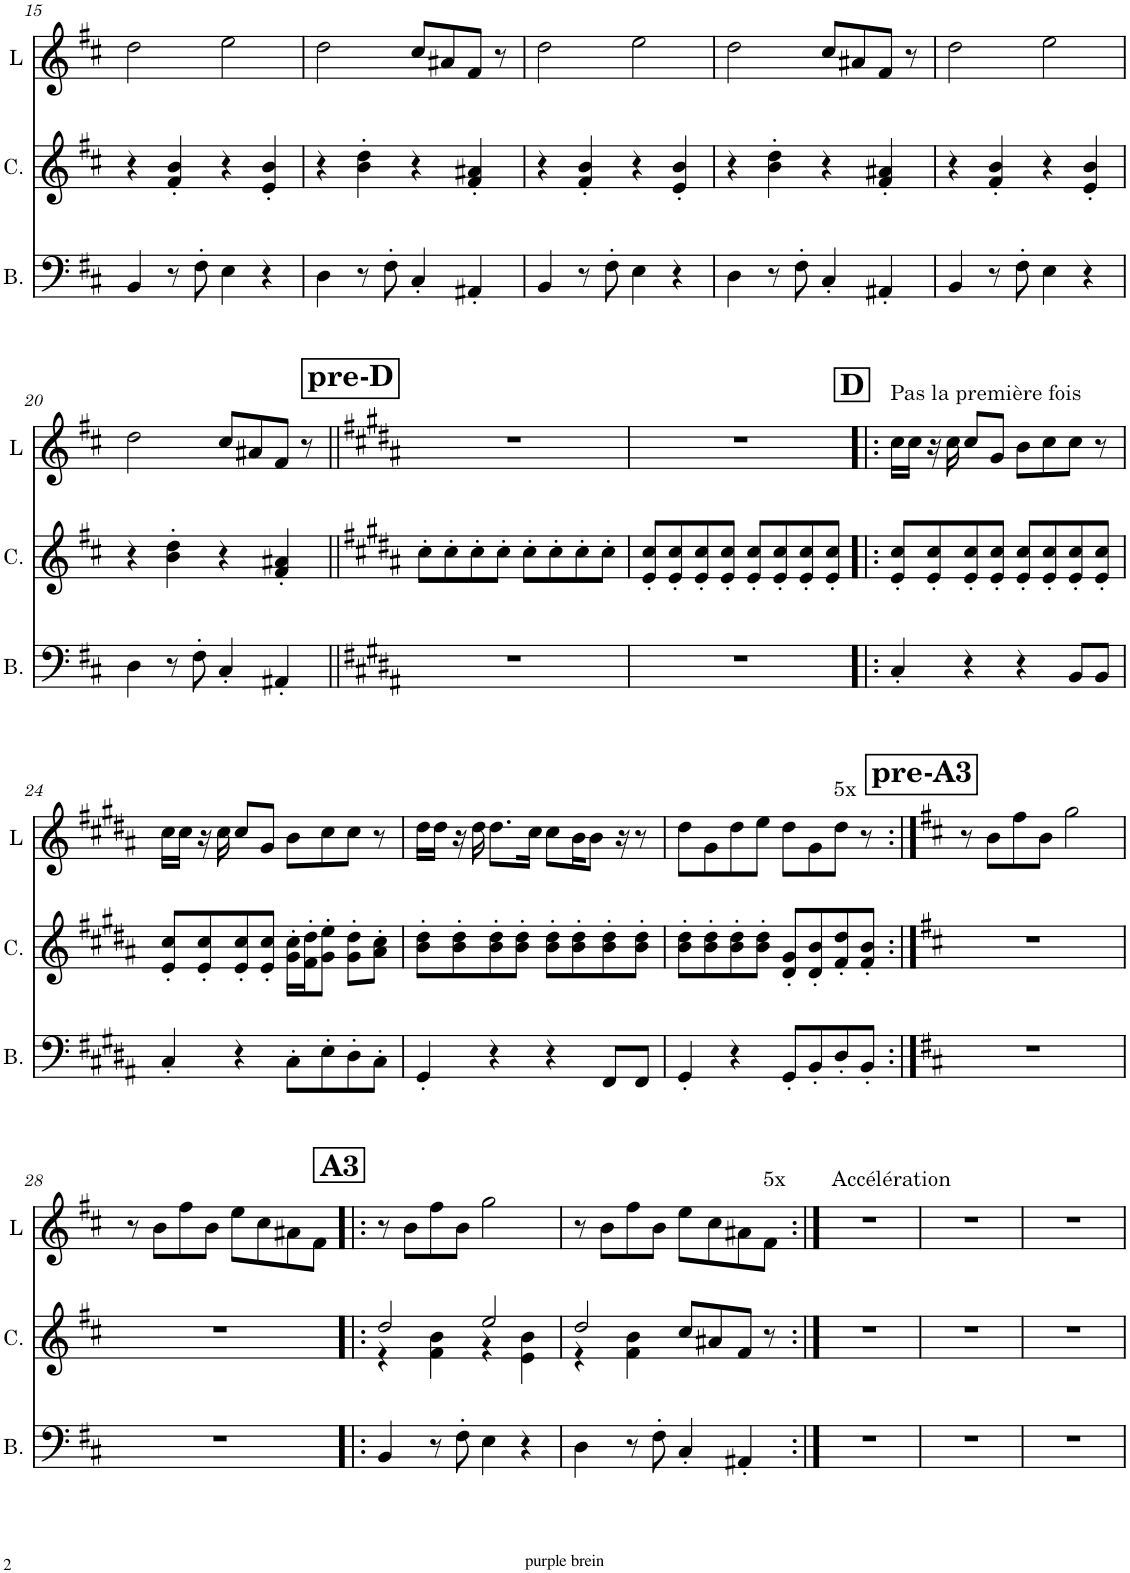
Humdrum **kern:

**kern	**kern	**kern
*part3	*part2	*part1
*staff3	*staff2	*staff1
*I"Bass	*I"Chords	*I"Lead
*I'B.	*I'C.	*I'L
!!LO:PB:g=z
*clefF4	*clefG2	*clefG2
*	*Trd1c2	*Trd1c2
*k[f#c#]	*k[f#c#]	*k[f#c#]
*M4/4	*M4/4	*M4/4
=15	=15	=15
4BB/	4r	2dd\
8r	4f#/' 4b/'	.
8F#'\	.	.
4E\	4r	2ee\
4r	4e/' 4b/'	.
=16	=16	=16
4D\	4r	2dd\
8r	4b\' 4dd\'	.
8F#'\	.	.
4C#'/	4r	8cc#/L
.	.	8a#X/
4AA#X'/	4f#/' 4a#X/'	8f#/J
.	.	8r
=17	=17	=17
4BB/	4r	2dd\
8r	4f#/' 4b/'	.
8F#'\	.	.
4E\	4r	2ee\
4r	4e/' 4b/'	.
=18	=18	=18
4D\	4r	2dd\
8r	4b\' 4dd\'	.
8F#'\	.	.
4C#'/	4r	8cc#/L
.	.	8a#X/
4AA#X'/	4f#/' 4a#X/'	8f#/J
.	.	8r
=19	=19	=19
4BB/	4r	2dd\
8r	4f#/' 4b/'	.
8F#'\	.	.
4E\	4r	2ee\
4r	4e/' 4b/'	.
!!LO:LB:g=z
=20	=20	=20
4D\	4r	2dd\
8r	4b\' 4dd\'	.
8F#'\	.	.
4C#'/	4r	8cc#/L
.	.	8a#X/
4AA#X'/	4f#/' 4a#X/'	8f#/J
.	.	8r
!!LO:REH:place=s1:a:B:cj:fs=14:t=pre-D
=21||	=21||	=21||
*k[f#c#g#d#a#]	*k[f#c#g#d#a#]	*k[f#c#g#d#a#]
1r	8cc#'\L	1r
.	8cc#'\	.
.	8cc#'\	.
.	8cc#'\J	.
.	8cc#'\L	.
.	8cc#'\	.
.	8cc#'\	.
.	8cc#'\J	.
=22	=22	=22
1r	8e/' 8cc#/'L	1r
.	8e/' 8cc#/'	.
.	8e/' 8cc#/'	.
.	8e/' 8cc#/'J	.
.	8e/' 8cc#/'L	.
.	8e/' 8cc#/'	.
.	8e/' 8cc#/'	.
.	8e/' 8cc#/'J	.
!!LO:REH:place=s1:a:B:cj:fs=14:t=D
=23!|:	=23!|:	=23!|:
!	!	!LO:TX:a:t=Pas la première fois
4C#'/	8e/' 8cc#/'L	16cc#\LL
.	.	16cc#\JJ
.	8e/' 8cc#/'	16r
.	.	16cc#\
4r	8e/' 8cc#/'	8cc#/L
.	8e/' 8cc#/'J	8g#/J
4r	8e/' 8cc#/'L	8b\L
.	8e/' 8cc#/'	8cc#\
8BB/L	8e/' 8cc#/'	8cc#\J
8BB/J	8e/' 8cc#/'J	8r
!!LO:LB:g=z
=24	=24	=24
4C#'/	8e/' 8cc#/'L	16cc#\LL
.	.	16cc#\JJ
.	8e/' 8cc#/'	16r
.	.	16cc#\
4r	8e/' 8cc#/'	8cc#/L
.	8e/' 8cc#/'J	8g#/J
8C#'\L	16g#\' 16cc#\'LL	8b\L
.	16f#\' 16dd#\'J	.
8E'\	8g#\' 8ee\'J	8cc#\
8D#'\	8g#\' 8dd#\'L	8cc#\J
8C#'\J	8a#\' 8cc#\'J	8r
=25	=25	=25
4GG#'/	8b\' 8dd#\'L	16dd#\LL
.	.	16dd#\JJ
.	8b\' 8dd#\'	16r
.	.	16dd#\
4r	8b\' 8dd#\'	8.dd#\L
.	8b\' 8dd#\'J	.
.	.	16cc#\Jk
4r	8b\' 8dd#\'L	8cc#\L
.	8b\' 8dd#\'	16b\K
.	.	8b\J
8FF#/L	8b\' 8dd#\'	.
.	.	16r
8FF#/J	8b\' 8dd#\'J	8r
=26	=26	=26
4GG#'/	8b\' 8dd#\'L	8dd#\L
.	8b\' 8dd#\'	8g#\
4r	8b\' 8dd#\'	8dd#\
.	8b\' 8dd#\'J	8ee\J
8GG#'/L	8d#/' 8g#/'L	8dd#\L
8BB'/	8d#/' 8b/'	8g#\
!	!	!LO:TX:a:t=5x
8D#'/	8f#/' 8dd#/'	8dd#\J
8BB'/J	8f#/' 8b/'J	8r
!!LO:REH:place=s1:a:B:cj:fs=14:t=pre-A3
=27:|!	=27:|!	=27:|!
*k[f#c#]	*k[f#c#]	*k[f#c#]
1r	1r	8r
.	.	8b\L
.	.	8ff#\
.	.	8b\J
.	.	2gg\
!!LO:LB:g=z
=28	=28	=28
1r	1r	8r
.	.	8b\L
.	.	8ff#\
.	.	8b\J
.	.	8ee\L
.	.	8cc#\
.	.	8a#X\
.	.	8f#\J
!!LO:REH:place=s1:a:B:cj:fs=14:t=A3
=29!|:	=29!|:	=29!|:
*	*^	*
4BB/	2dd/	4r	8r
.	.	.	8b\L
8r	.	4f#\ 4b\	8ff#\
8F#'\	.	.	8b\J
4E\	2ee/	4r	2gg\
4r	.	4e\ 4b\	.
=30	=30	=30	=30
4D\	2dd/	4r	8r
.	.	.	8b\L
8r	.	4f#\ 4b\	8ff#\
8F#'\	.	.	8b\J
4C#'/	8cc#/L	2ryy	8ee\L
.	8a#X/	.	8cc#\
4AA#X'/	8f#/J	.	8a#X\
!	!	!	!LO:TX:a:t=5x
.	8r	.	8f#\J
*	*v	*v	*
=31:|!	=31:|!	=31:|!
!	!	!LO:TX:a:t=Accélération
1r	1r	1r
=32	=32	=32
1r	1r	1r
=33	=33	=33
1r	1r	1r
=	=	=
*-	*-	*-
